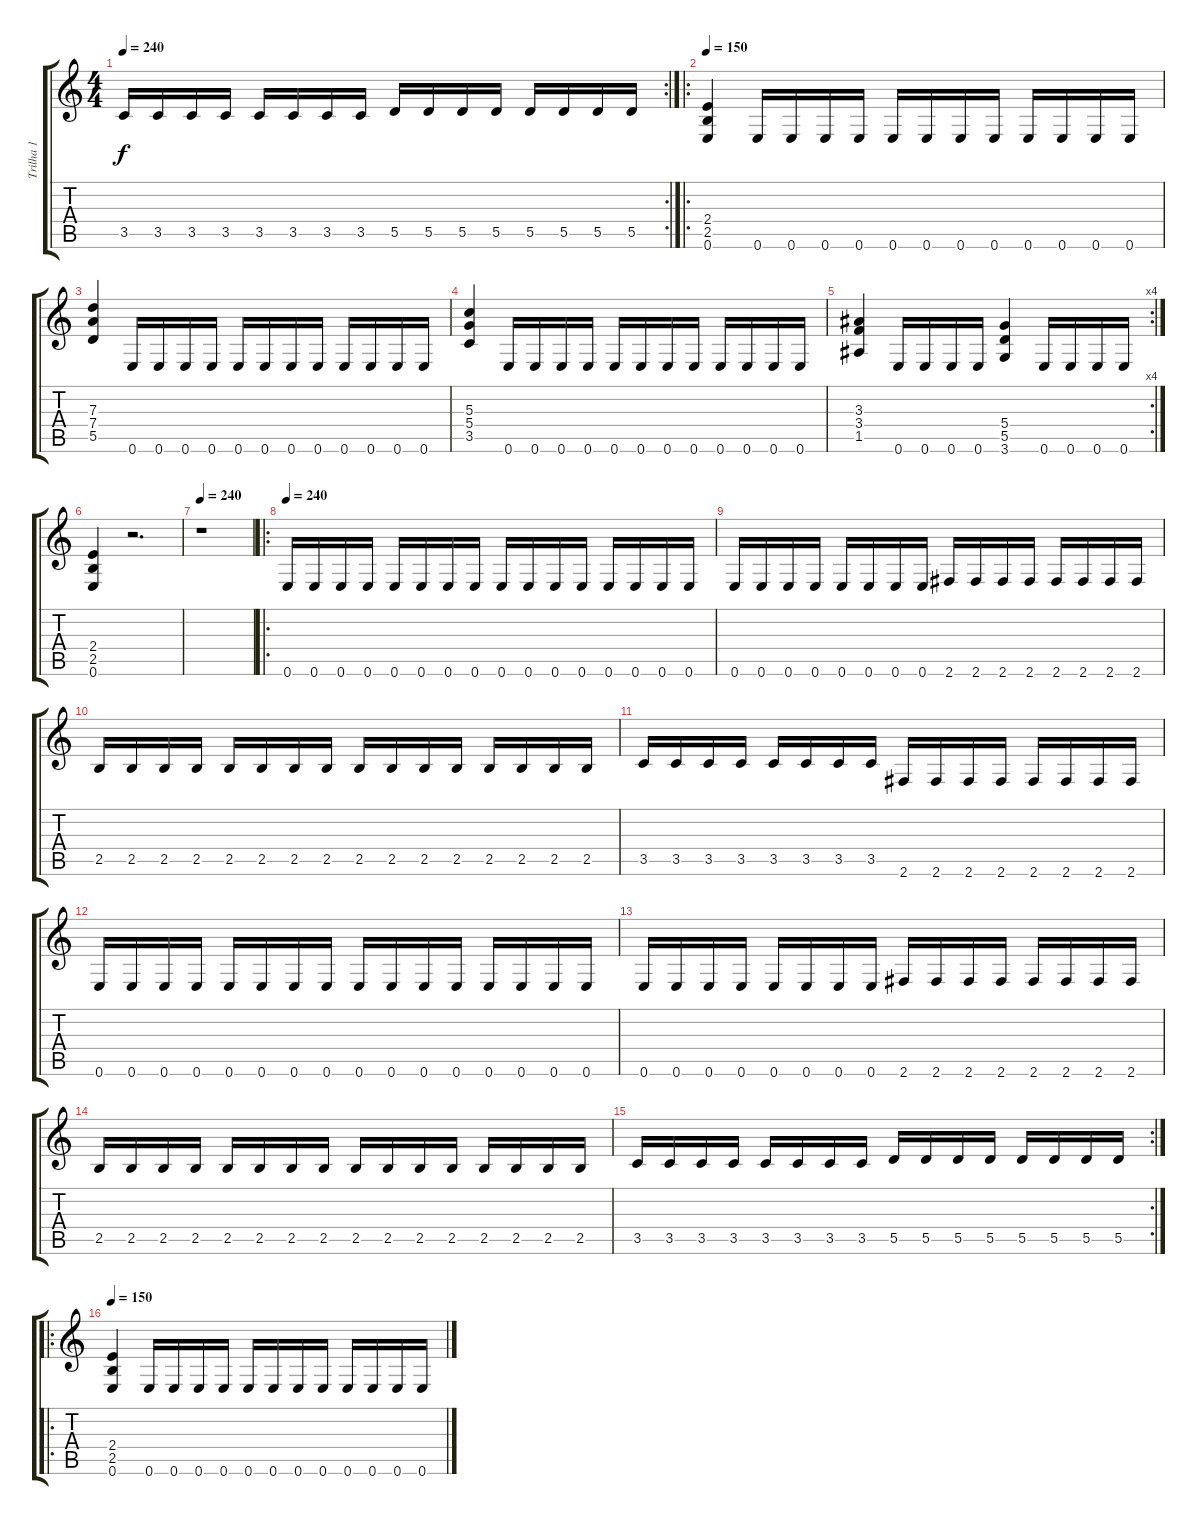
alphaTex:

\track ("Trilha 1" "Trilha 1") {instrument distortionguitar}
\staff {score tabs}
\tuning (E4 B3 G3 D3 A2 E2) {hide}
\rc 2
\ts (4 4)
\tempo 240
\clef g2
\ks c
3.5.16{dy f} 3.5.16 3.5.16 3.5.16 3.5.16 3.5.16 3.5.16 3.5.16 5.5.16 5.5.16 5.5.16 5.5.16 5.5.16 5.5.16 5.5.16 5.5.16 |
\ro
\tempo 150
(2.4 2.5 0.6).4 0.6.16 0.6.16 0.6.16 0.6.16 0.6.16 0.6.16 0.6.16 0.6.16 0.6.16 0.6.16 0.6.16 0.6.16 |
(7.3 7.4 5.5).4 0.6.16 0.6.16 0.6.16 0.6.16 0.6.16 0.6.16 0.6.16 0.6.16 0.6.16 0.6.16 0.6.16 0.6.16 |
(5.3 5.4 3.5).4 0.6.16 0.6.16 0.6.16 0.6.16 0.6.16 0.6.16 0.6.16 0.6.16 0.6.16 0.6.16 0.6.16 0.6.16 |
\rc 4
(3.3 3.4 1.5).4 0.6.16 0.6.16 0.6.16 0.6.16 (5.4 5.5 3.6).4 0.6.16 0.6.16 0.6.16 0.6.16 |
(2.4 2.5 0.6).4 r.2{d} |
\tempo 240
r.1 |
\ro
\tempo 240
0.6.16 0.6.16 0.6.16 0.6.16 0.6.16 0.6.16 0.6.16 0.6.16 0.6.16 0.6.16 0.6.16 0.6.16 0.6.16 0.6.16 0.6.16 0.6.16 |
0.6.16 0.6.16 0.6.16 0.6.16 0.6.16 0.6.16 0.6.16 0.6.16 2.6.16 2.6.16 2.6.16 2.6.16 2.6.16 2.6.16 2.6.16 2.6.16 |
2.5.16 2.5.16 2.5.16 2.5.16 2.5.16 2.5.16 2.5.16 2.5.16 2.5.16 2.5.16 2.5.16 2.5.16 2.5.16 2.5.16 2.5.16 2.5.16 |
3.5.16 3.5.16 3.5.16 3.5.16 3.5.16 3.5.16 3.5.16 3.5.16 2.6.16 2.6.16 2.6.16 2.6.16 2.6.16 2.6.16 2.6.16 2.6.16 |
0.6.16 0.6.16 0.6.16 0.6.16 0.6.16 0.6.16 0.6.16 0.6.16 0.6.16 0.6.16 0.6.16 0.6.16 0.6.16 0.6.16 0.6.16 0.6.16 |
0.6.16 0.6.16 0.6.16 0.6.16 0.6.16 0.6.16 0.6.16 0.6.16 2.6.16 2.6.16 2.6.16 2.6.16 2.6.16 2.6.16 2.6.16 2.6.16 |
2.5.16 2.5.16 2.5.16 2.5.16 2.5.16 2.5.16 2.5.16 2.5.16 2.5.16 2.5.16 2.5.16 2.5.16 2.5.16 2.5.16 2.5.16 2.5.16 |
\rc 2
3.5.16 3.5.16 3.5.16 3.5.16 3.5.16 3.5.16 3.5.16 3.5.16 5.5.16 5.5.16 5.5.16 5.5.16 5.5.16 5.5.16 5.5.16 5.5.16 |
\ro
\tempo 150
(2.4 2.5 0.6).4 0.6.16 0.6.16 0.6.16 0.6.16 0.6.16 0.6.16 0.6.16 0.6.16 0.6.16 0.6.16 0.6.16 0.6.16
